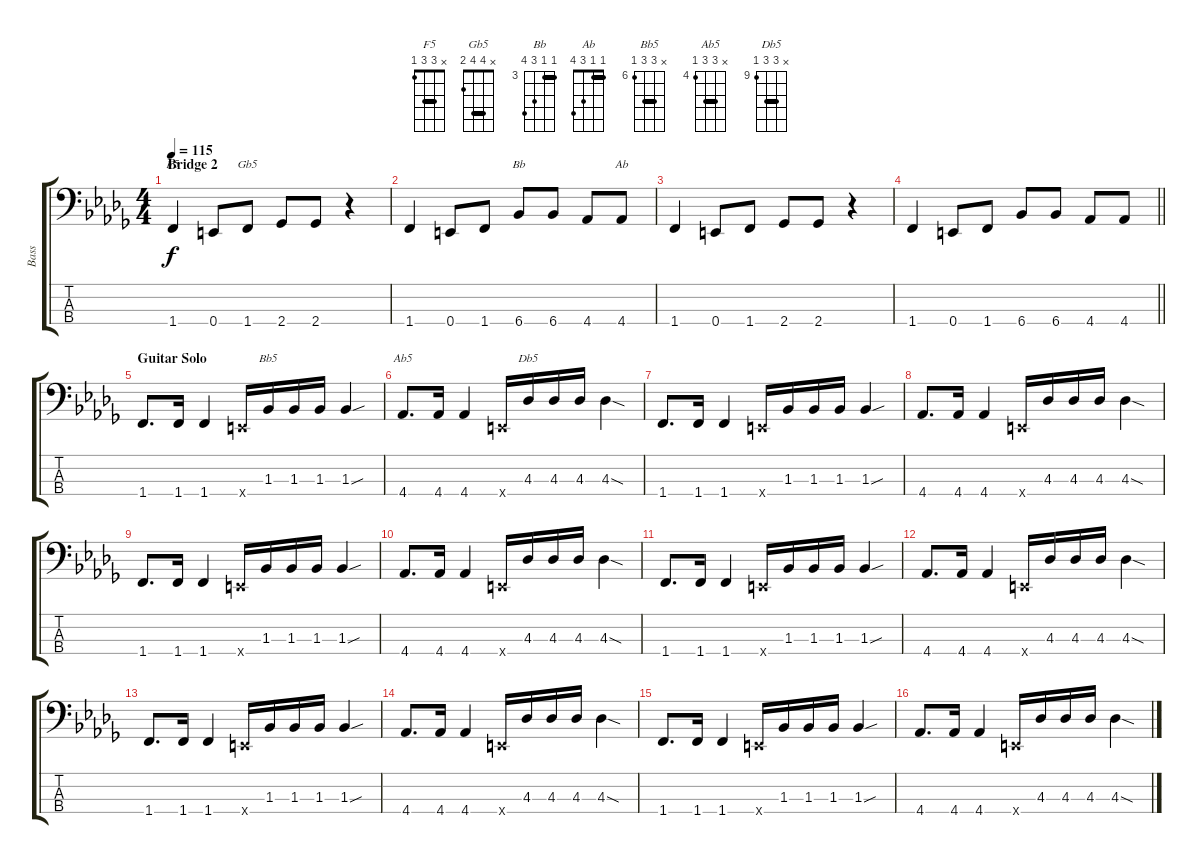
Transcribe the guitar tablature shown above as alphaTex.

\track ("Bass" "Bass") {instrument electricbasspick}
\staff {score tabs}
\tuning (G2 D2 A1 E1) {hide}
\chord ("F5" x 3 3 1) {barre 3}
\chord ("Gb5" x 4 4 2) {barre 4}
\chord ("Bb" 3 3 5 6) {firstfret 3 barre 3}
\chord ("Ab" 1 1 3 4) {barre 1}
\chord ("Bb5" x 8 8 6) {firstfret 6 barre 8}
\chord ("Ab5" x 6 6 4) {firstfret 4 barre 6}
\chord ("Db5" x 11 11 9) {firstfret 9 barre 11}
\ts (4 4)
\section ("" "Bridge 2")
\tempo 115
\clef f4
\ks bbminor
1.4.4{ch "F5" dy f} 0.4.8 1.4.8{ch "Gb5"} 2.4.8 2.4.8 r.4 |
1.4.4 0.4.8 1.4.8 6.4.8{ch "Bb"} 6.4.8 4.4.8 4.4.8{ch "Ab"} |
1.4.4 0.4.8 1.4.8 2.4.8 2.4.8 r.4 |
\barLineRight lightlight
1.4.4 0.4.8 1.4.8 6.4.8 6.4.8 4.4.8 4.4.8 |
\section ("" "Guitar Solo")
1.4.8{d} 1.4.16 1.4.4 0.4{x}.16 1.3.16{ch "Bb5"} 1.3.16 1.3.16 1.3{sou}.4 |
4.4.8{d ch "Ab5"} 4.4.16 4.4.4 0.4{x}.16 4.3.16{ch "Db5"} 4.3.16 4.3.16 4.3{sod}.4 |
1.4.8{d} 1.4.16 1.4.4 0.4{x}.16 1.3.16 1.3.16 1.3.16 1.3{sou}.4 |
4.4.8{d} 4.4.16 4.4.4 0.4{x}.16 4.3.16 4.3.16 4.3.16 4.3{sod}.4 |
1.4.8{d} 1.4.16 1.4.4 0.4{x}.16 1.3.16 1.3.16 1.3.16 1.3{sou}.4 |
4.4.8{d} 4.4.16 4.4.4 0.4{x}.16 4.3.16 4.3.16 4.3.16 4.3{sod}.4 |
1.4.8{d} 1.4.16 1.4.4 0.4{x}.16 1.3.16 1.3.16 1.3.16 1.3{sou}.4 |
4.4.8{d} 4.4.16 4.4.4 0.4{x}.16 4.3.16 4.3.16 4.3.16 4.3{sod}.4 |
1.4.8{d} 1.4.16 1.4.4 0.4{x}.16 1.3.16 1.3.16 1.3.16 1.3{sou}.4 |
4.4.8{d} 4.4.16 4.4.4 0.4{x}.16 4.3.16 4.3.16 4.3.16 4.3{sod}.4 |
1.4.8{d} 1.4.16 1.4.4 0.4{x}.16 1.3.16 1.3.16 1.3.16 1.3{sou}.4 |
4.4.8{d} 4.4.16 4.4.4 0.4{x}.16 4.3.16 4.3.16 4.3.16 4.3{sod}.4
